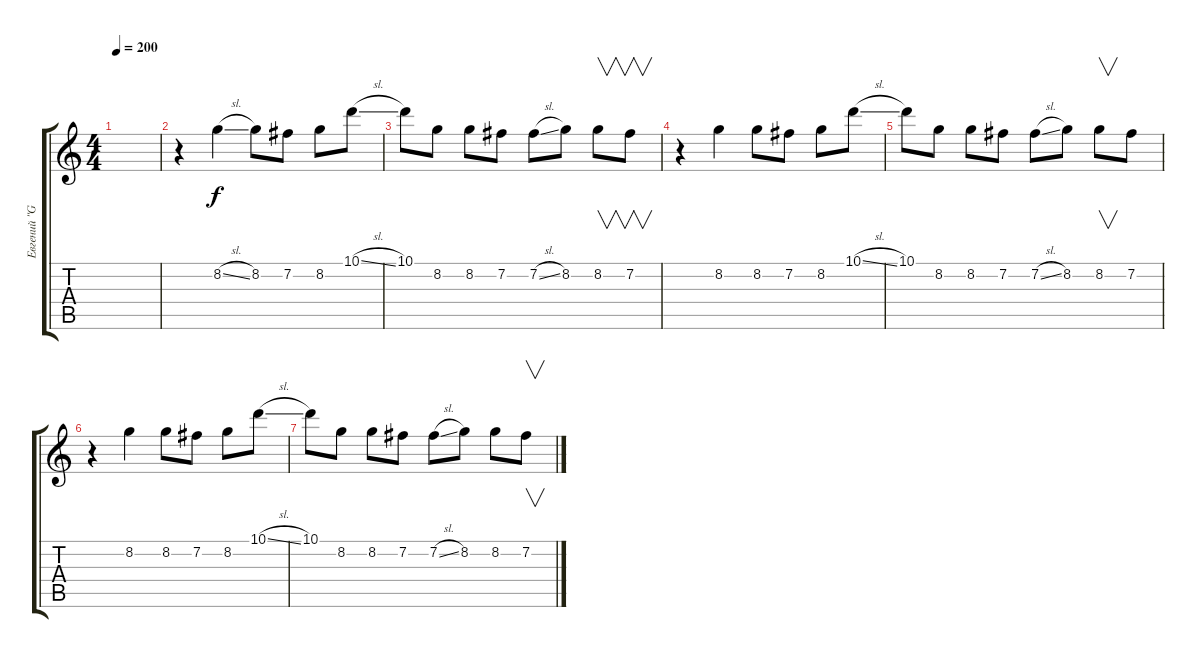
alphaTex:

\track ("Евгений \"Green\" Жигулёв номер два =)" "Евгений \"G") {instrument overdrivenguitar}
\staff {score tabs}
\tuning (E4 B3 G3 D3 A2 E2) {hide}
\ts (4 4)
\tempo 200
\clef g2
\ks c
|
r.4 8.2{sl}.4 8.2.8 7.2.8 8.2.8 10.1{sl}.8 |
10.1.8 8.2.8 8.2.8 7.2.8 7.2{sl}.8 8.2.8 8.2.8{v} 7.2.8{v} |
r.4 8.2.4 8.2.8 7.2.8 8.2.8 10.1{sl}.8 |
10.1.8 8.2.8 8.2.8 7.2.8 7.2{sl}.8 8.2.8 8.2.8{v} 7.2.8 |
r.4 8.2.4 8.2.8 7.2.8 8.2.8 10.1{sl}.8 |
10.1.8 8.2.8 8.2.8 7.2.8 7.2{sl}.8 8.2.8 8.2.8 7.2.8{v}
